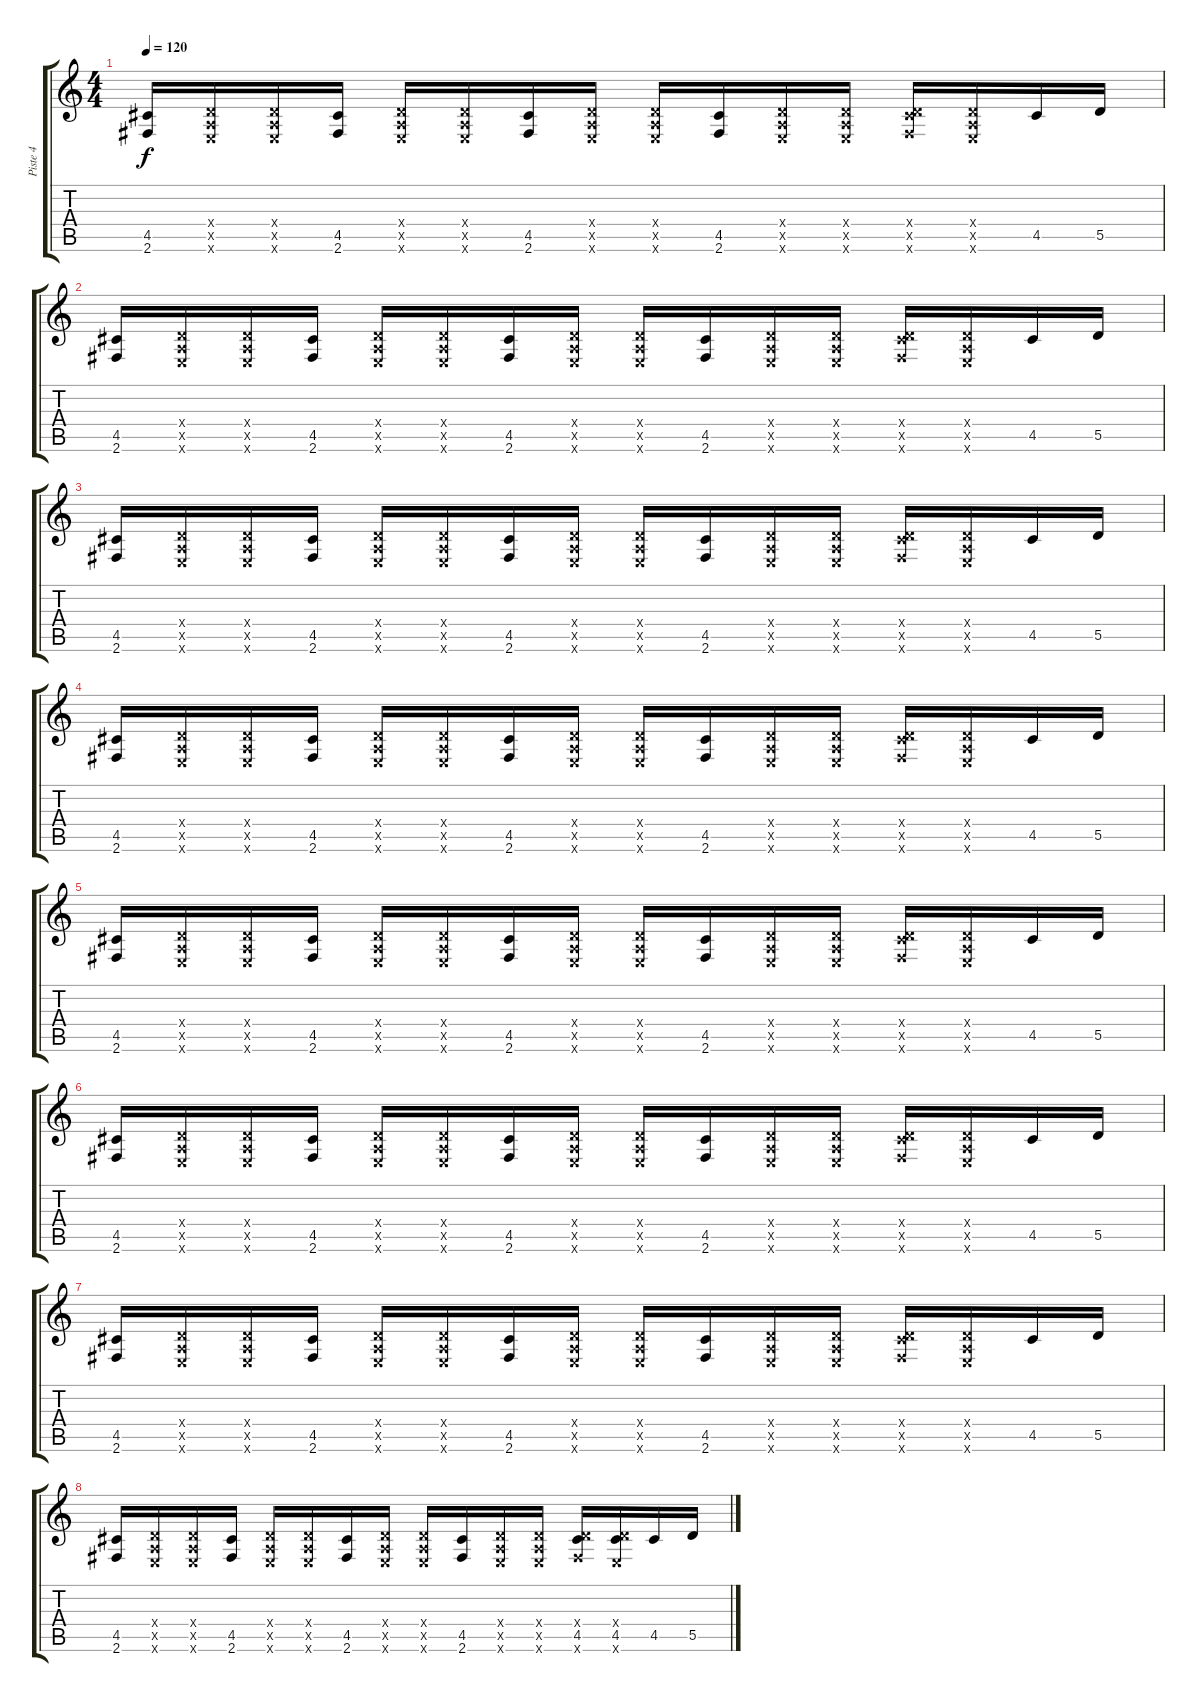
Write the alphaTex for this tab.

\track ("Piste 4" "Piste 4") {instrument overdrivenguitar}
\staff {score tabs}
\tuning (E4 B3 G3 D3 A2 E2) {hide}
\ts (4 4)
\tempo 120
\clef g2
\ks c
(4.5 2.6).16{dy f} (0.4{x} 0.5{x} 0.6{x}).16 (0.4{x} 0.5{x} 0.6{x}).16 (4.5 2.6).16 (0.4{x} 0.5{x} 0.6{x}).16 (0.4{x} 0.5{x} 0.6{x}).16 (4.5 2.6).16 (0.4{x} 0.5{x} 0.6{x}).16 (0.4{x} 0.5{x} 0.6{x}).16 (4.5 2.6).16 (0.4{x} 0.5{x} 0.6{x}).16 (0.4{x} 0.5{x} 0.6{x}).16 (0.4{x} 4.5{x} 2.6{x}).16 (0.4{x} 0.5{x} 0.6{x}).16 4.5.16 5.5.16 |
(4.5 2.6).16 (0.4{x} 0.5{x} 0.6{x}).16 (0.4{x} 0.5{x} 0.6{x}).16 (4.5 2.6).16 (0.4{x} 0.5{x} 0.6{x}).16 (0.4{x} 0.5{x} 0.6{x}).16 (4.5 2.6).16 (0.4{x} 0.5{x} 0.6{x}).16 (0.4{x} 0.5{x} 0.6{x}).16 (4.5 2.6).16 (0.4{x} 0.5{x} 0.6{x}).16 (0.4{x} 0.5{x} 0.6{x}).16 (0.4{x} 4.5{x} 2.6{x}).16 (0.4{x} 0.5{x} 0.6{x}).16 4.5.16 5.5.16 |
(4.5 2.6).16 (0.4{x} 0.5{x} 0.6{x}).16 (0.4{x} 0.5{x} 0.6{x}).16 (4.5 2.6).16 (0.4{x} 0.5{x} 0.6{x}).16 (0.4{x} 0.5{x} 0.6{x}).16 (4.5 2.6).16 (0.4{x} 0.5{x} 0.6{x}).16 (0.4{x} 0.5{x} 0.6{x}).16 (4.5 2.6).16 (0.4{x} 0.5{x} 0.6{x}).16 (0.4{x} 0.5{x} 0.6{x}).16 (0.4{x} 4.5{x} 2.6{x}).16 (0.4{x} 0.5{x} 0.6{x}).16 4.5.16 5.5.16 |
(4.5 2.6).16 (0.4{x} 0.5{x} 0.6{x}).16 (0.4{x} 0.5{x} 0.6{x}).16 (4.5 2.6).16 (0.4{x} 0.5{x} 0.6{x}).16 (0.4{x} 0.5{x} 0.6{x}).16 (4.5 2.6).16 (0.4{x} 0.5{x} 0.6{x}).16 (0.4{x} 0.5{x} 0.6{x}).16 (4.5 2.6).16 (0.4{x} 0.5{x} 0.6{x}).16 (0.4{x} 0.5{x} 0.6{x}).16 (0.4{x} 4.5{x} 2.6{x}).16 (0.4{x} 0.5{x} 0.6{x}).16 4.5.16 5.5.16 |
(4.5 2.6).16 (0.4{x} 0.5{x} 0.6{x}).16 (0.4{x} 0.5{x} 0.6{x}).16 (4.5 2.6).16 (0.4{x} 0.5{x} 0.6{x}).16 (0.4{x} 0.5{x} 0.6{x}).16 (4.5 2.6).16 (0.4{x} 0.5{x} 0.6{x}).16 (0.4{x} 0.5{x} 0.6{x}).16 (4.5 2.6).16 (0.4{x} 0.5{x} 0.6{x}).16 (0.4{x} 0.5{x} 0.6{x}).16 (0.4{x} 4.5{x} 2.6{x}).16 (0.4{x} 0.5{x} 0.6{x}).16 4.5.16 5.5.16 |
(4.5 2.6).16 (0.4{x} 0.5{x} 0.6{x}).16 (0.4{x} 0.5{x} 0.6{x}).16 (4.5 2.6).16 (0.4{x} 0.5{x} 0.6{x}).16 (0.4{x} 0.5{x} 0.6{x}).16 (4.5 2.6).16 (0.4{x} 0.5{x} 0.6{x}).16 (0.4{x} 0.5{x} 0.6{x}).16 (4.5 2.6).16 (0.4{x} 0.5{x} 0.6{x}).16 (0.4{x} 0.5{x} 0.6{x}).16 (0.4{x} 4.5{x} 2.6{x}).16 (0.4{x} 0.5{x} 0.6{x}).16 4.5.16 5.5.16 |
(4.5 2.6).16 (0.4{x} 0.5{x} 0.6{x}).16 (0.4{x} 0.5{x} 0.6{x}).16 (4.5 2.6).16 (0.4{x} 0.5{x} 0.6{x}).16 (0.4{x} 0.5{x} 0.6{x}).16 (4.5 2.6).16 (0.4{x} 0.5{x} 0.6{x}).16 (0.4{x} 0.5{x} 0.6{x}).16 (4.5 2.6).16 (0.4{x} 0.5{x} 0.6{x}).16 (0.4{x} 0.5{x} 0.6{x}).16 (0.4{x} 4.5{x} 2.6{x}).16 (0.4{x} 0.5{x} 0.6{x}).16 4.5.16 5.5.16 |
(4.5 2.6).16 (0.4{x} 0.5{x} 0.6{x}).16 (0.4{x} 0.5{x} 0.6{x}).16 (4.5 2.6).16 (0.4{x} 0.5{x} 0.6{x}).16 (0.4{x} 0.5{x} 0.6{x}).16 (4.5 2.6).16 (0.4{x} 0.5{x} 0.6{x}).16 (0.4{x} 0.5{x} 0.6{x}).16 (4.5 2.6).16 (0.4{x} 0.5{x} 0.6{x}).16 (0.4{x} 0.5{x} 0.6{x}).16 (0.4{x} 4.5 2.6{x}).16 (0.4{x} 4.5 0.6{x}).16 4.5.16 5.5.16
